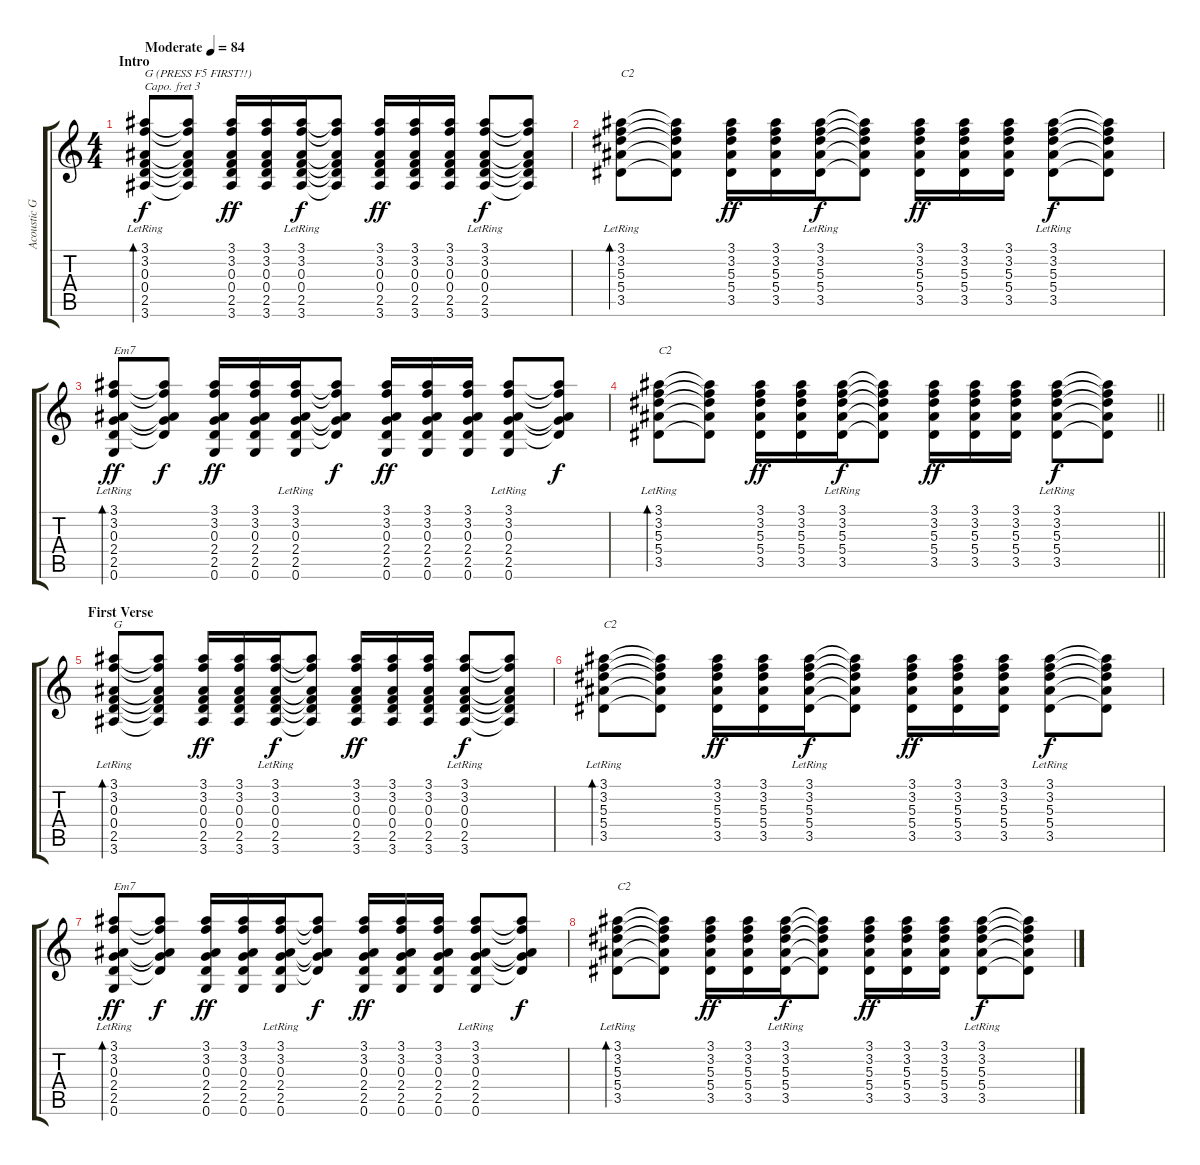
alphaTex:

\track ("Acoustic Guitar" "Acoustic G") {instrument acousticguitarsteel}
\staff {score tabs}
\capo 3
\tuning (E4 B3 G3 D3 A2 E2) {hide}
\ts (4 4)
\section ("" "Intro")
\tempo (84 "Moderate")
\clef g2
\ks c
(3.1 3.2 0.3 0.4 2.5 3.6{lr}).8{bd 60 txt "G (PRESS F5 FIRST!!)" dy f instrument acousticguitarsteel} (3.1{t} 3.2{t} 0.3{t} 0.4{t} 2.5{t} 3.6{t}).8 (3.1 3.2 0.3 0.4 2.5 3.6).16{dy ff} (3.1 3.2 0.3 0.4 2.5 3.6).16 (3.1 3.2 0.3 0.4 2.5 3.6{lr}).16{dy f} (3.1{t} 3.2{t} 0.3{t} 0.4{t} 2.5{t} 3.6{t}).8 (3.1 3.2 0.3 0.4 2.5 3.6).16{dy ff} (3.1 3.2 0.3 0.4 2.5 3.6).16 (3.1 3.2 0.3 0.4 2.5 3.6).16 (3.1 3.2 0.3 0.4 2.5 3.6{lr}).8{dy f} (3.1{t} 3.2{t} 0.3{t} 0.4{t} 2.5{t} 3.6{t}).8 |
(3.1 3.2 5.3 5.4 3.5{lr}).8{bd 60 txt "C2"} (3.1{t} 3.2{t} 5.3{t} 5.4{t} 3.5{t}).8 (3.1 3.2 5.3 5.4 3.5).16{dy ff} (3.1 3.2 5.3 5.4 3.5).16 (3.1 3.2 5.3 5.4 3.5{lr}).16{dy f} (3.1{t} 3.2{t} 5.3{t} 5.4{t} 3.5{t}).8 (3.1 3.2 5.3 5.4 3.5).16{dy ff} (3.1 3.2 5.3 5.4 3.5).16 (3.1 3.2 5.3 5.4 3.5).16 (3.1 3.2 5.3 5.4 3.5{lr}).8{dy f} (3.1{t} 3.2{t} 5.3{t} 5.4{t} 3.5{t}).8 |
(3.1 3.2 0.3 2.4 2.5{lr} 0.6).8{bd 60 txt "Em7" dy ff} (3.1{t} 3.2{t} 0.3{t} 2.4{t} 2.5{t}).8{dy f} (3.1 3.2 0.3 2.4 2.5 0.6).16{dy ff} (3.1 3.2 0.3 2.4 2.5 0.6).16 (3.1 3.2 0.3 2.4 2.5{lr} 0.6).16 (3.1{t} 3.2{t} 0.3{t} 2.4{t} 2.5{t}).8{dy f} (3.1 3.2 0.3 2.4 2.5 0.6).16{dy ff} (3.1 3.2 0.3 2.4 2.5 0.6).16 (3.1 3.2 0.3 2.4 2.5 0.6).16 (3.1 3.2 0.3 2.4 2.5{lr} 0.6).8 (3.1{t} 3.2{t} 0.3{t} 2.4{t} 2.5{t}).8{dy f} |
\barLineRight lightlight
(3.1 3.2 5.3 5.4 3.5{lr}).8{bd 60 txt "C2"} (3.1{t} 3.2{t} 5.3{t} 5.4{t} 3.5{t}).8 (3.1 3.2 5.3 5.4 3.5).16{dy ff} (3.1 3.2 5.3 5.4 3.5).16 (3.1 3.2 5.3 5.4 3.5{lr}).16{dy f} (3.1{t} 3.2{t} 5.3{t} 5.4{t} 3.5{t}).8 (3.1 3.2 5.3 5.4 3.5).16{dy ff} (3.1 3.2 5.3 5.4 3.5).16 (3.1 3.2 5.3 5.4 3.5).16 (3.1 3.2 5.3 5.4 3.5{lr}).8{dy f} (3.1{t} 3.2{t} 5.3{t} 5.4{t} 3.5{t}).8 |
\section ("" "First Verse")
(3.1 3.2 0.3 0.4 2.5 3.6{lr}).8{bd 60 txt "G"} (3.1{t} 3.2{t} 0.3{t} 0.4{t} 2.5{t} 3.6{t}).8 (3.1 3.2 0.3 0.4 2.5 3.6).16{dy ff} (3.1 3.2 0.3 0.4 2.5 3.6).16 (3.1 3.2 0.3 0.4 2.5 3.6{lr}).16{dy f} (3.1{t} 3.2{t} 0.3{t} 0.4{t} 2.5{t} 3.6{t}).8 (3.1 3.2 0.3 0.4 2.5 3.6).16{dy ff} (3.1 3.2 0.3 0.4 2.5 3.6).16 (3.1 3.2 0.3 0.4 2.5 3.6).16 (3.1 3.2 0.3 0.4 2.5 3.6{lr}).8{dy f} (3.1{t} 3.2{t} 0.3{t} 0.4{t} 2.5{t} 3.6{t}).8 |
(3.1 3.2 5.3 5.4 3.5{lr}).8{bd 60 txt "C2"} (3.1{t} 3.2{t} 5.3{t} 5.4{t} 3.5{t}).8 (3.1 3.2 5.3 5.4 3.5).16{dy ff} (3.1 3.2 5.3 5.4 3.5).16 (3.1 3.2 5.3 5.4 3.5{lr}).16{dy f} (3.1{t} 3.2{t} 5.3{t} 5.4{t} 3.5{t}).8 (3.1 3.2 5.3 5.4 3.5).16{dy ff} (3.1 3.2 5.3 5.4 3.5).16 (3.1 3.2 5.3 5.4 3.5).16 (3.1 3.2 5.3 5.4 3.5{lr}).8{dy f} (3.1{t} 3.2{t} 5.3{t} 5.4{t} 3.5{t}).8 |
(3.1 3.2 0.3 2.4 2.5{lr} 0.6).8{bd 60 txt "Em7" dy ff} (3.1{t} 3.2{t} 0.3{t} 2.4{t} 2.5{t}).8{dy f} (3.1 3.2 0.3 2.4 2.5 0.6).16{dy ff} (3.1 3.2 0.3 2.4 2.5 0.6).16 (3.1 3.2 0.3 2.4 2.5{lr} 0.6).16 (3.1{t} 3.2{t} 0.3{t} 2.4{t} 2.5{t}).8{dy f} (3.1 3.2 0.3 2.4 2.5 0.6).16{dy ff} (3.1 3.2 0.3 2.4 2.5 0.6).16 (3.1 3.2 0.3 2.4 2.5 0.6).16 (3.1 3.2 0.3 2.4 2.5{lr} 0.6).8 (3.1{t} 3.2{t} 0.3{t} 2.4{t} 2.5{t}).8{dy f} |
(3.1 3.2 5.3 5.4 3.5{lr}).8{bd 60 txt "C2"} (3.1{t} 3.2{t} 5.3{t} 5.4{t} 3.5{t}).8 (3.1 3.2 5.3 5.4 3.5).16{dy ff} (3.1 3.2 5.3 5.4 3.5).16 (3.1 3.2 5.3 5.4 3.5{lr}).16{dy f} (3.1{t} 3.2{t} 5.3{t} 5.4{t} 3.5{t}).8 (3.1 3.2 5.3 5.4 3.5).16{dy ff} (3.1 3.2 5.3 5.4 3.5).16 (3.1 3.2 5.3 5.4 3.5).16 (3.1 3.2 5.3 5.4 3.5{lr}).8{dy f} (3.1{t} 3.2{t} 5.3{t} 5.4{t} 3.5{t}).8
